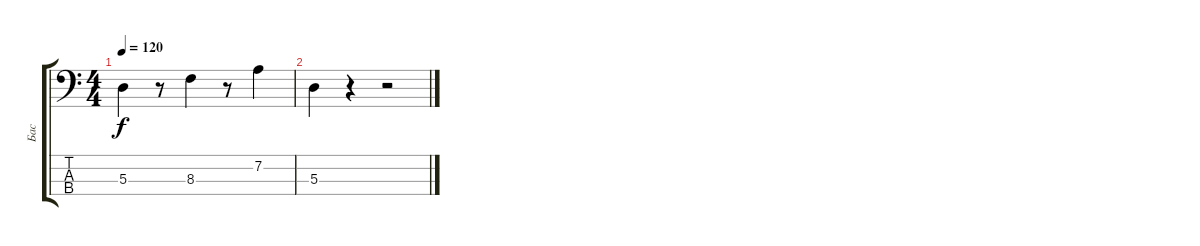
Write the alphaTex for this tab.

\track ("Бас" "Бас") {instrument electricbasspick}
\staff {score tabs}
\tuning (G2 D2 A1 E1) {hide}
\ts (4 4)
\tempo 120
\clef f4
\ks c
5.3.4{dy f} r.8 8.3.4 r.8 7.2.4 |
5.3.4 r.4 r.2
